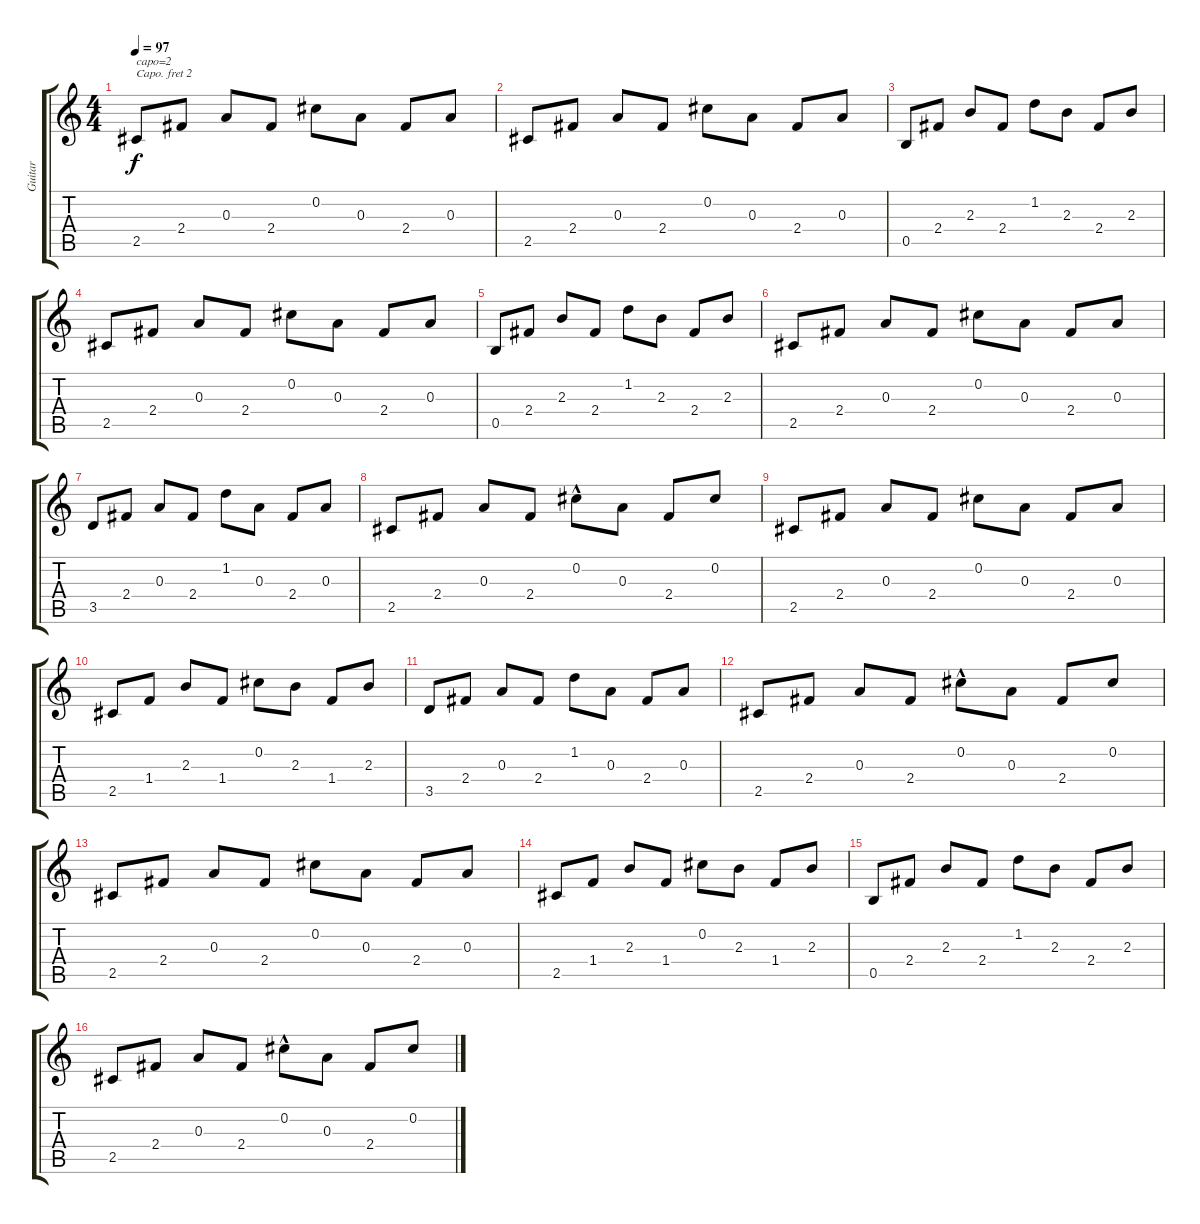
\track ("Guitar" "Guitar") {instrument acousticguitarsteel}
\staff {score tabs}
\capo 2
\tuning (E4 B3 G3 D3 A2 E2) {hide}
\ts (4 4)
\tempo 97
\clef g2
\ks c
2.5.8{txt "capo=2" dy f instrument acousticguitarsteel} 2.4.8 0.3.8 2.4.8 0.2.8 0.3.8 2.4.8 0.3.8 |
2.5.8 2.4.8 0.3.8 2.4.8 0.2.8 0.3.8 2.4.8 0.3.8 |
0.5.8 2.4.8 2.3.8 2.4.8 1.2.8 2.3.8 2.4.8 2.3.8 |
2.5.8 2.4.8 0.3.8 2.4.8 0.2.8 0.3.8 2.4.8 0.3.8 |
0.5.8 2.4.8 2.3.8 2.4.8 1.2.8 2.3.8 2.4.8 2.3.8 |
2.5.8 2.4.8 0.3.8 2.4.8 0.2.8 0.3.8 2.4.8 0.3.8 |
3.5.8 2.4.8 0.3.8 2.4.8 1.2.8 0.3.8 2.4.8 0.3.8 |
2.5.8 2.4.8 0.3.8 2.4.8 0.2{hac}.8 0.3.8 2.4.8 0.2.8 |
2.5.8 2.4.8 0.3.8 2.4.8 0.2.8 0.3.8 2.4.8 0.3.8 |
2.5.8 1.4.8 2.3.8 1.4.8 0.2.8 2.3.8 1.4.8 2.3.8 |
3.5.8 2.4.8 0.3.8 2.4.8 1.2.8 0.3.8 2.4.8 0.3.8 |
2.5.8 2.4.8 0.3.8 2.4.8 0.2{hac}.8 0.3.8 2.4.8 0.2.8 |
2.5.8 2.4.8 0.3.8 2.4.8 0.2.8 0.3.8 2.4.8 0.3.8 |
2.5.8 1.4.8 2.3.8 1.4.8 0.2.8 2.3.8 1.4.8 2.3.8 |
0.5.8 2.4.8 2.3.8 2.4.8 1.2.8 2.3.8 2.4.8 2.3.8 |
2.5.8 2.4.8 0.3.8 2.4.8 0.2{hac}.8 0.3.8 2.4.8 0.2.8
